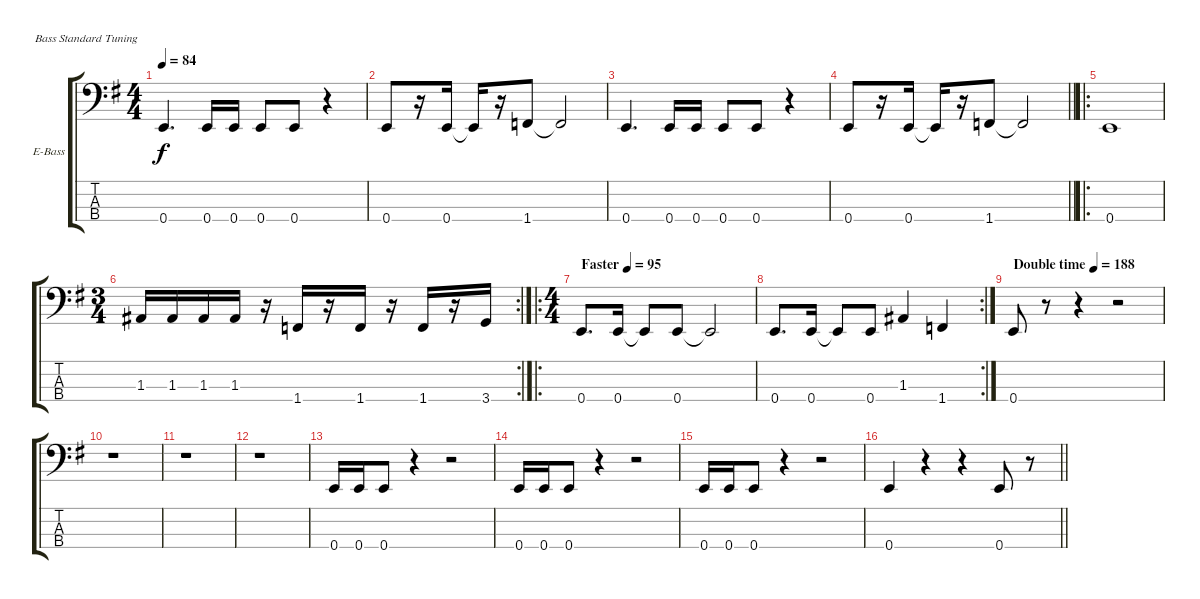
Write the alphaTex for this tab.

\defaultSystemsLayout 4
\bracketExtendMode groupsimilarinstruments
\firstSystemTrackNameOrientation horizontal
\otherSystemsTrackNameOrientation horizontal
\track ("Bass" "E-Bass") {instrument electricbassfinger}
\staff {score tabs}
\tuning (G2 D2 A1 E1)
\ts (4 4)
\tempo 84
\clef f4
\scale
0.333333
\ks g
0.4.4{d dy f} 0.4.16 0.4.16 0.4.8 0.4.8 r.4 |
\scale
0.333333 0.4.8 r.16 0.4.16 0.4{t}.16 r.16 1.4.8 1.4{t}.2 |
\scale
0.313131 0.4.4{d} 0.4.16 0.4.16 0.4.8 0.4.8 r.4 |
\scale
0.313131
\barLineRight lightlight
0.4.8 r.16 0.4.16 0.4{t}.16 r.16 1.4.8 1.4{t}.2 |
\ro
\scale
0.373737 0.4.1 |
\rc 2
\ts (3 4)
\scale
0.393064 1.3.16 1.3.16 1.3.16 1.3.16 r.16 1.4.16 r.16 1.4.16 r.16 1.4.16 r.16 3.4.16 |
\ro
\ts (4 4)
\tempo (95 "Faster")
\scale
0.410405 0.4.8{d} 0.4.16 0.4{t}.8 0.4.8 0.4{t}.2 |
\rc 2
\scale
0.196532 0.4.8{d} 0.4.16 0.4{t}.8 0.4.8 1.3.4 1.4.4 |
\tempo (188 "Double time")
\scale
0.333333 0.4.8 r.8 r.4 r.2 |
\scale
0.333333 r.1 |
\scale
0.333333 r.1 |
\scale
0.333333 r.1 |
\scale
0.333333 0.4.16 0.4.16 0.4.8 r.4 r.2 |
\scale
0.333333 0.4.16 0.4.16 0.4.8 r.4 r.2 |
\scale
0.313131 0.4.16 0.4.16 0.4.8 r.4 r.2 |
\scale
0.313131
\barLineRight lightlight
0.4.4 r.4 r.4 0.4.8 r.8
